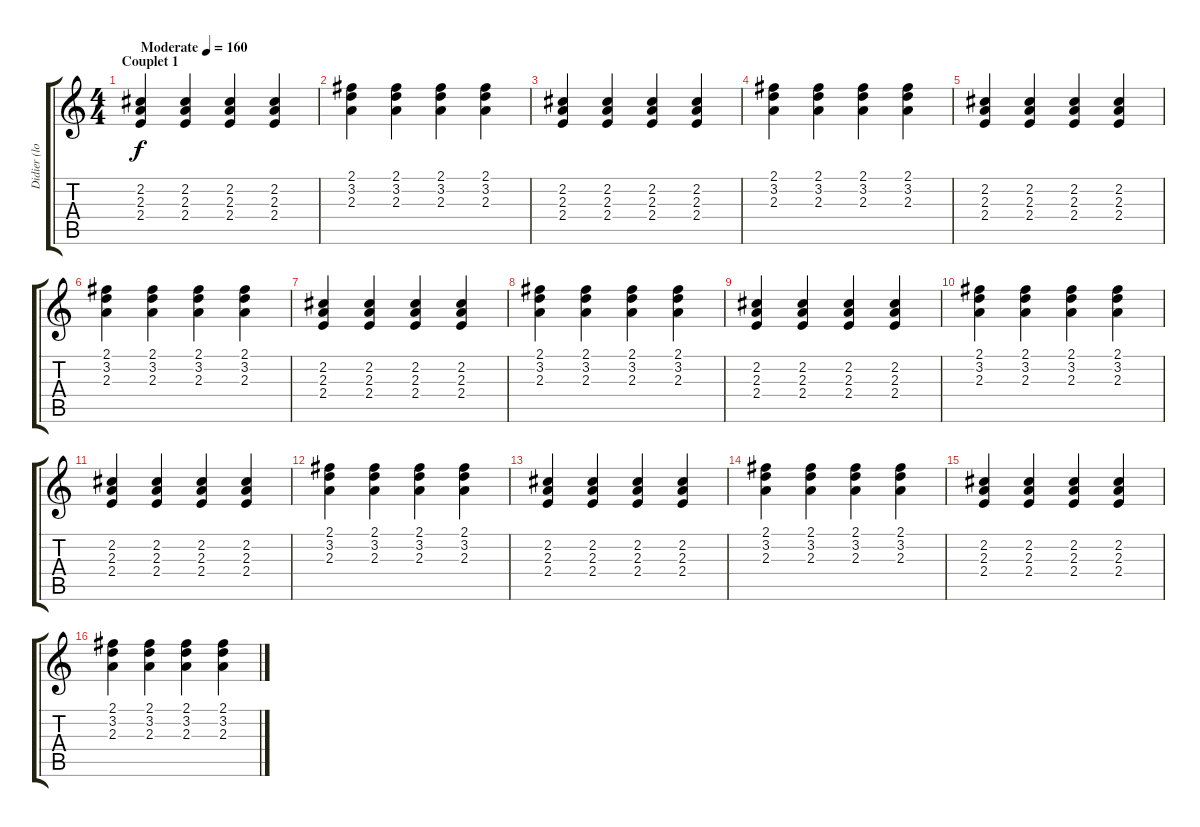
\track ("Didier (lors de l'enregistrement)" "Didier (lo") {instrument overdrivenguitar}
\staff {score tabs}
\tuning (E4 B3 G3 D3 A2 E2) {hide}
\ts (4 4)
\section ("" "Couplet 1")
\tempo (160 "Moderate")
\clef g2
\ks c
(2.2 2.3 2.4).4{dy f instrument overdrivenguitar} (2.2 2.3 2.4).4 (2.2 2.3 2.4).4 (2.2 2.3 2.4).4 |
(2.1 3.2 2.3).4 (2.1 3.2 2.3).4 (2.1 3.2 2.3).4 (2.1 3.2 2.3).4 |
(2.2 2.3 2.4).4 (2.2 2.3 2.4).4 (2.2 2.3 2.4).4 (2.2 2.3 2.4).4 |
(2.1 3.2 2.3).4 (2.1 3.2 2.3).4 (2.1 3.2 2.3).4 (2.1 3.2 2.3).4 |
(2.2 2.3 2.4).4 (2.2 2.3 2.4).4 (2.2 2.3 2.4).4 (2.2 2.3 2.4).4 |
(2.1 3.2 2.3).4 (2.1 3.2 2.3).4 (2.1 3.2 2.3).4 (2.1 3.2 2.3).4 |
(2.2 2.3 2.4).4 (2.2 2.3 2.4).4 (2.2 2.3 2.4).4 (2.2 2.3 2.4).4 |
(2.1 3.2 2.3).4 (2.1 3.2 2.3).4 (2.1 3.2 2.3).4 (2.1 3.2 2.3).4 |
(2.2 2.3 2.4).4 (2.2 2.3 2.4).4 (2.2 2.3 2.4).4 (2.2 2.3 2.4).4 |
(2.1 3.2 2.3).4 (2.1 3.2 2.3).4 (2.1 3.2 2.3).4 (2.1 3.2 2.3).4 |
(2.2 2.3 2.4).4 (2.2 2.3 2.4).4 (2.2 2.3 2.4).4 (2.2 2.3 2.4).4 |
(2.1 3.2 2.3).4 (2.1 3.2 2.3).4 (2.1 3.2 2.3).4 (2.1 3.2 2.3).4 |
(2.2 2.3 2.4).4 (2.2 2.3 2.4).4 (2.2 2.3 2.4).4 (2.2 2.3 2.4).4 |
(2.1 3.2 2.3).4 (2.1 3.2 2.3).4 (2.1 3.2 2.3).4 (2.1 3.2 2.3).4 |
(2.2 2.3 2.4).4 (2.2 2.3 2.4).4 (2.2 2.3 2.4).4 (2.2 2.3 2.4).4 |
(2.1 3.2 2.3).4 (2.1 3.2 2.3).4 (2.1 3.2 2.3).4 (2.1 3.2 2.3).4
